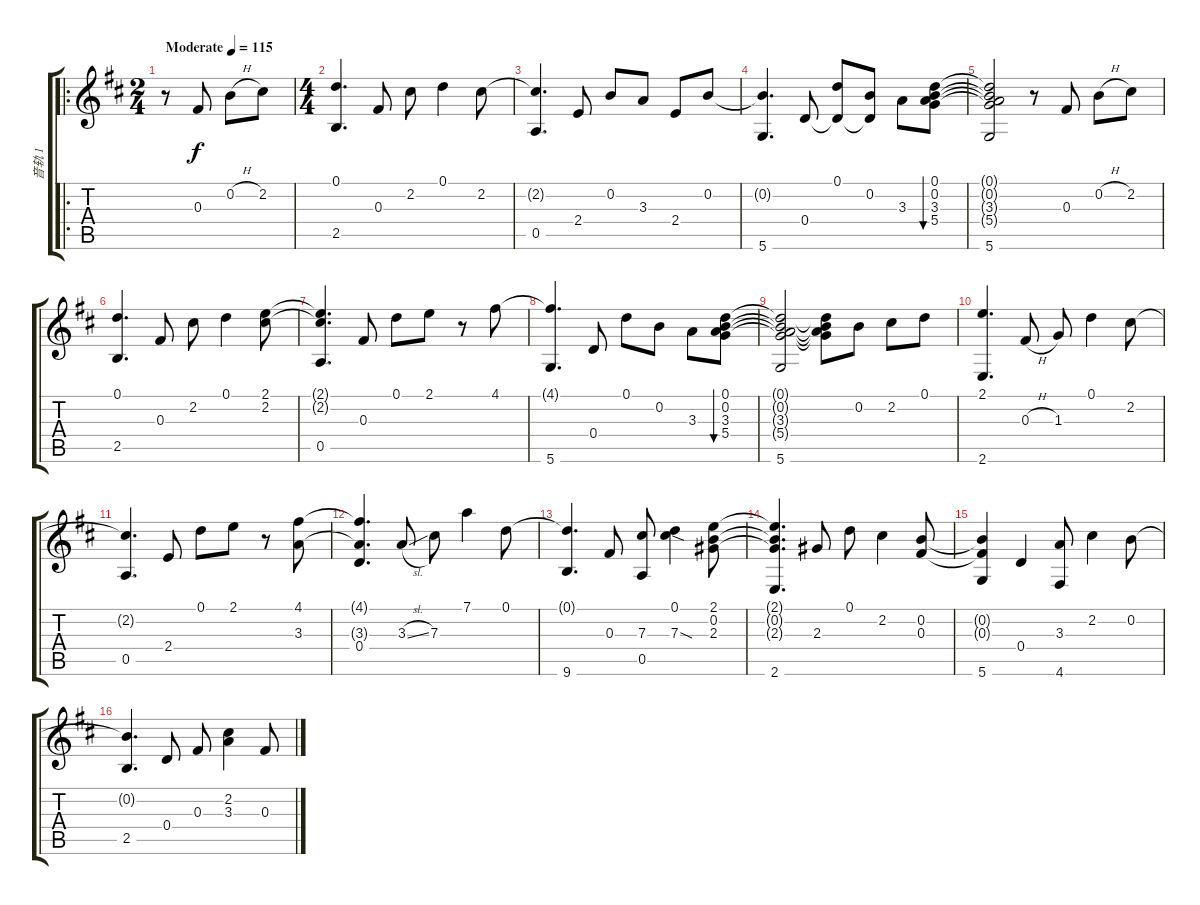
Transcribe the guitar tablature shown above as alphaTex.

\track ("音轨 1" "音轨 1") {instrument acousticguitarsteel}
\staff {score tabs}
\tuning (D4 B3 Gb3 D3 A2 D2) {hide}
\ro
\ts (2 4)
\tempo (115 "Moderate")
\clef g2
\ks d
r.8{dy f instrument acousticguitarsteel} 0.3.8 0.2{h}.8 2.2.8 |
\ts (4 4)
(0.1 2.5).4{d} 0.3.8 2.2.8 0.1.4 2.2.8 |
(2.2{t} 0.5).4{d} 2.4.8 0.2.8 3.3.8 2.4.8 0.2.8 |
(0.2{t} 5.6).4{d} 0.4.8 (0.1 0.4{t}).8 (0.2 0.4{t}).8 3.3.8 (0.1 0.2 3.3 5.4).8{bu 480} |
(0.1{t} 0.2{t} 3.3{t} 5.4{t} 5.6).2 r.8 0.3.8 0.2{h}.8 2.2.8 |
(0.1 2.5).4{d} 0.3.8 2.2.8 0.1.4 (2.1 2.2).8 |
(2.1{t} 2.2{t} 0.5).4{d} 0.3.8 0.1.8 2.1.8 r.8 4.1.8 |
(4.1{t} 5.6).4{d} 0.4.8 0.1.8 0.2.8 3.3.8 (0.1 0.2 3.3 5.4).8{bu 480} |
(0.1{t} 0.2{t} 3.3{t} 5.4{t} 5.6).2 (0.1{t} 0.2{t} 3.3{t} 5.4{t}).8 0.2.8 2.2.8 0.1.8 |
(2.1 2.6).4{d} 0.3{h}.8 1.3.8 0.1.4 2.2.8 |
(2.2{t} 0.5).4{d} 2.4.8 0.1.8 2.1.8 r.8 (4.1 3.3).8 |
(4.1{t} 3.3{t} 0.4).4{d} 3.3{sl}.8 7.3.8 7.1.4 0.1.8 |
(0.1{t} 9.6).4{d} 0.3.8 (7.3 0.5).8 (0.1 7.3{sod}).4 (2.1 0.2 2.3).8 |
(2.1{t} 0.2{t} 2.3{t} 2.6).4{d} 2.3.8 0.1.8 2.2.4 (0.2 0.3).8 |
(0.2{t} 0.3{t} 5.6).4 0.4.4 (3.3 4.6).8 2.2.4 0.2.8 |
(0.2{t} 2.5).4{d} 0.4.8 0.3.8 (2.2 3.3).4 0.3.8
